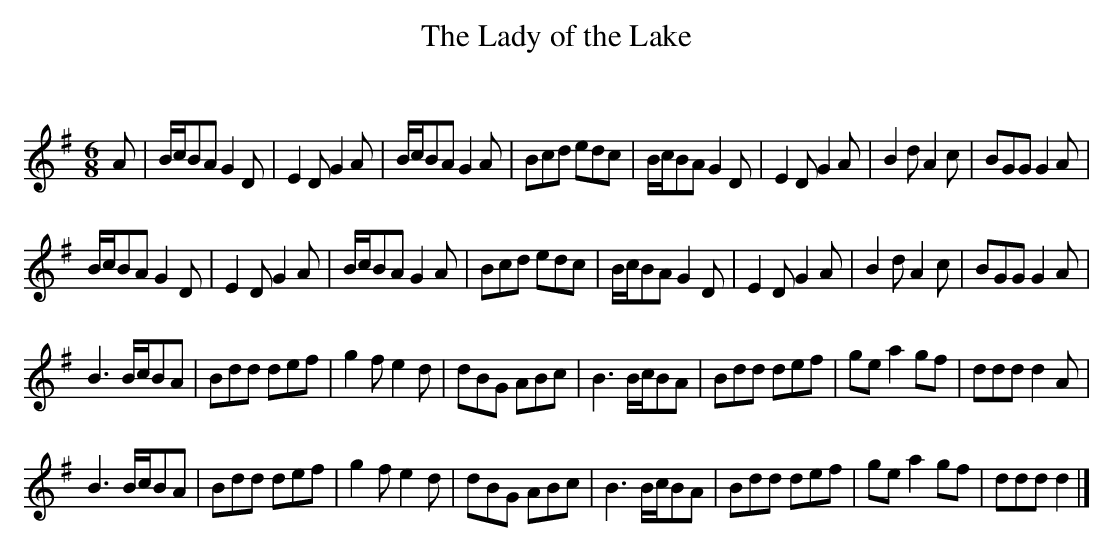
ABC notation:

X:1
T: The Lady of the Lake
C:
Q:180
K:G
M:6/8
L:1/16
A2 |\
BcB2A2 G4D2 | E4D2 G4A2 | BcB2A2 G4A2 | B2c2d2 e2d2c2 | BcB2A2 G4D2 | E4D2 G4A2 | B4d2 A4c2 | B2G2G2 G4A2 |
BcB2A2 G4D2 | E4D2 G4A2 | BcB2A2 G4A2 | B2c2d2 e2d2c2 | BcB2A2 G4D2 | E4D2 G4A2 | B4d2 A4c2 | B2G2G2 G4A2 |
B6 BcB2A2 | B2d2d2 d2e2f2 | g4f2 e4d2 | d2B2G2 A2B2c2 | B6 BcB2A2 | B2d2d2 d2e2f2 | g2e2a4g2f2 | d2d2d2 d4A2 |
B6 BcB2A2 | B2d2d2 d2e2f2 | g4f2 e4d2 | d2B2G2 A2B2c2 | B6 BcB2A2 | B2d2d2 d2e2f2 | g2e2a4g2f2 | d2d2d2 d4 |]
